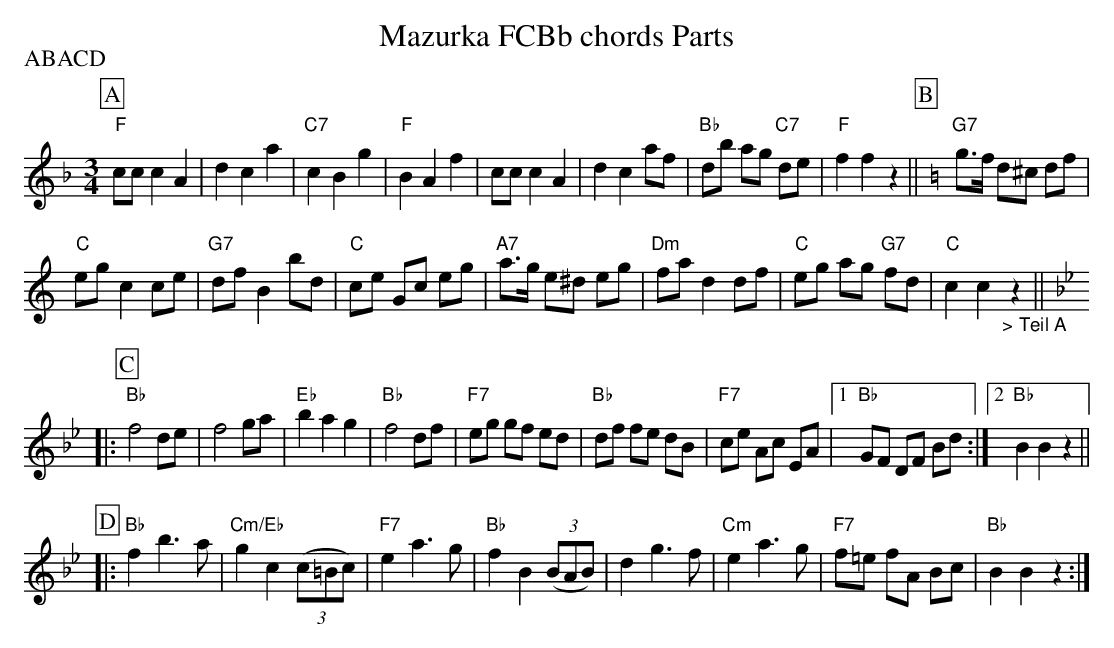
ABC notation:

X:1
T: Mazurka FCBb chords Parts
M:3/4
L:1/8
P:ABACD
K:F %%MIDI gchordon
[P:A] "F"cc c2A2 | d2c2a2 | "C7"c2B2g2 | "F"B2A2f2 | cc c2A2 | d2c2 af | "Bb"db ag "C7"de | "F"f2f2z2 ||[P:B] [K:C] "G7"g>f d^c df |
"C"eg c2ce | "G7"df B2bd | "C"ce Gc eg | "A7"a>g e^d eg | "Dm"fa d2 df | "C"eg ag "G7"fd | "C"c2c2"_> Teil A"z2 ||[P:C]  [K:Bb]
|: "Bb"f4de | f4 ga | "Eb"b2a2g2 | "Bb"f4 df | "F7"eg gf ed | "Bb"df fe dB | "F7"ce Ac EA |1 "Bb"GF DF Bd :|2 "Bb"B2B2z2 ||
[P:D]  |: "Bb"f2b3a | "Cm/Eb"g2c2 ((3c=Bc) | "F7"e2a3g | "Bb"f2B2 ((3BAB) | d2g3f | "Cm"e2a3g | "F7"f=e fA Bc | "Bb"B2B2z2 :|
